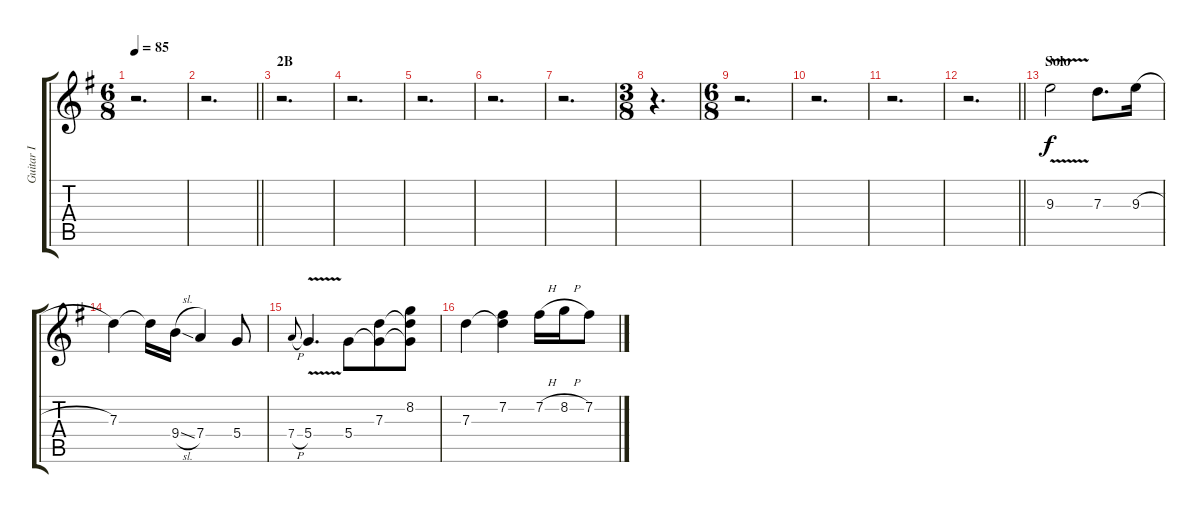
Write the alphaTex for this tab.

\track ("Guitar I" "Guitar I") {instrument distortionguitar}
\staff {score tabs}
\tuning (E4 B3 G3 D3 A2 E2) {hide}
\ts (6 8)
\tempo 85
\clef g2
\ks g
r.2{d dy f} |
\barLineRight lightlight
r.2{d} |
\section ("" "2B")
r.2{d} |
r.2{d} |
r.2{d} |
r.2{d} |
r.2{d} |
\ts (3 8)
r.4{d} |
\ts (6 8)
r.2{d} |
r.2{d} |
r.2{d} |
\barLineRight lightlight
r.2{d} |
\section ("" "Solo")
9.3{v}.2 7.3.8{d} 9.3{h}.16 |
7.3.4 7.3{t}.16 9.4{sl}.16 7.4.4 5.4.8 |
7.4{h}.8{gr onbeat} 5.4{v}.4{d} 5.4.8 (7.3 5.4{t}).8 (8.2 7.3{t} 5.4{t}).8 |
7.3.4 (7.2 7.3{t}).4 7.2{h}.16 8.2{h}.16 7.2.8
